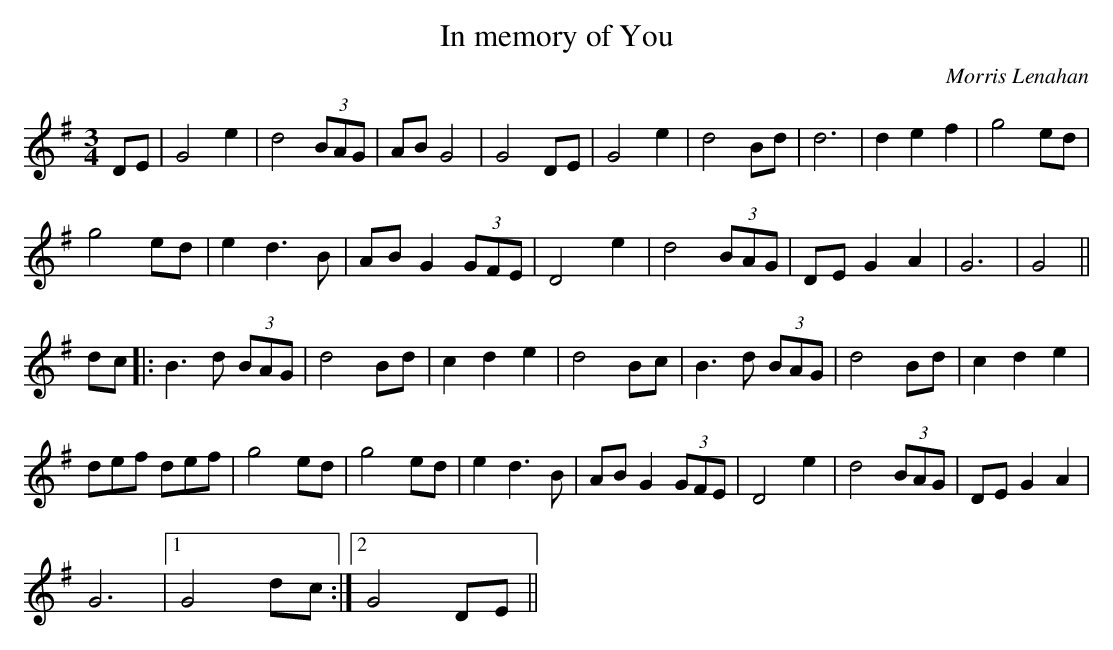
X:1
T:In memory of You
C:Morris Lenahan
M:3/4
K:G
DE | G4 e2 | d4 (3BAG | AB G4 | G4 DE | G4 e2 | d4 Bd | d6| d2e2f2 | g4 ed |
g4 ed | e2 d3B | AB G2 (3GFE | D4 e2 | d4 (3BAG | DE G2A2 | G6 |G4 ||
dc |: B3d (3BAG | d4 Bd | c2 d2 e2 | d4 Bc | B3d (3BAG | d4 Bd | c2 d2 e2 |
def def | g4 ed | g4 ed | e2 d3B | AB G2 (3GFE | D4 e2 | d4 (3BAG | DE G2A2 |
G6 |[1 G4dc :|[2 G4 DE ||
